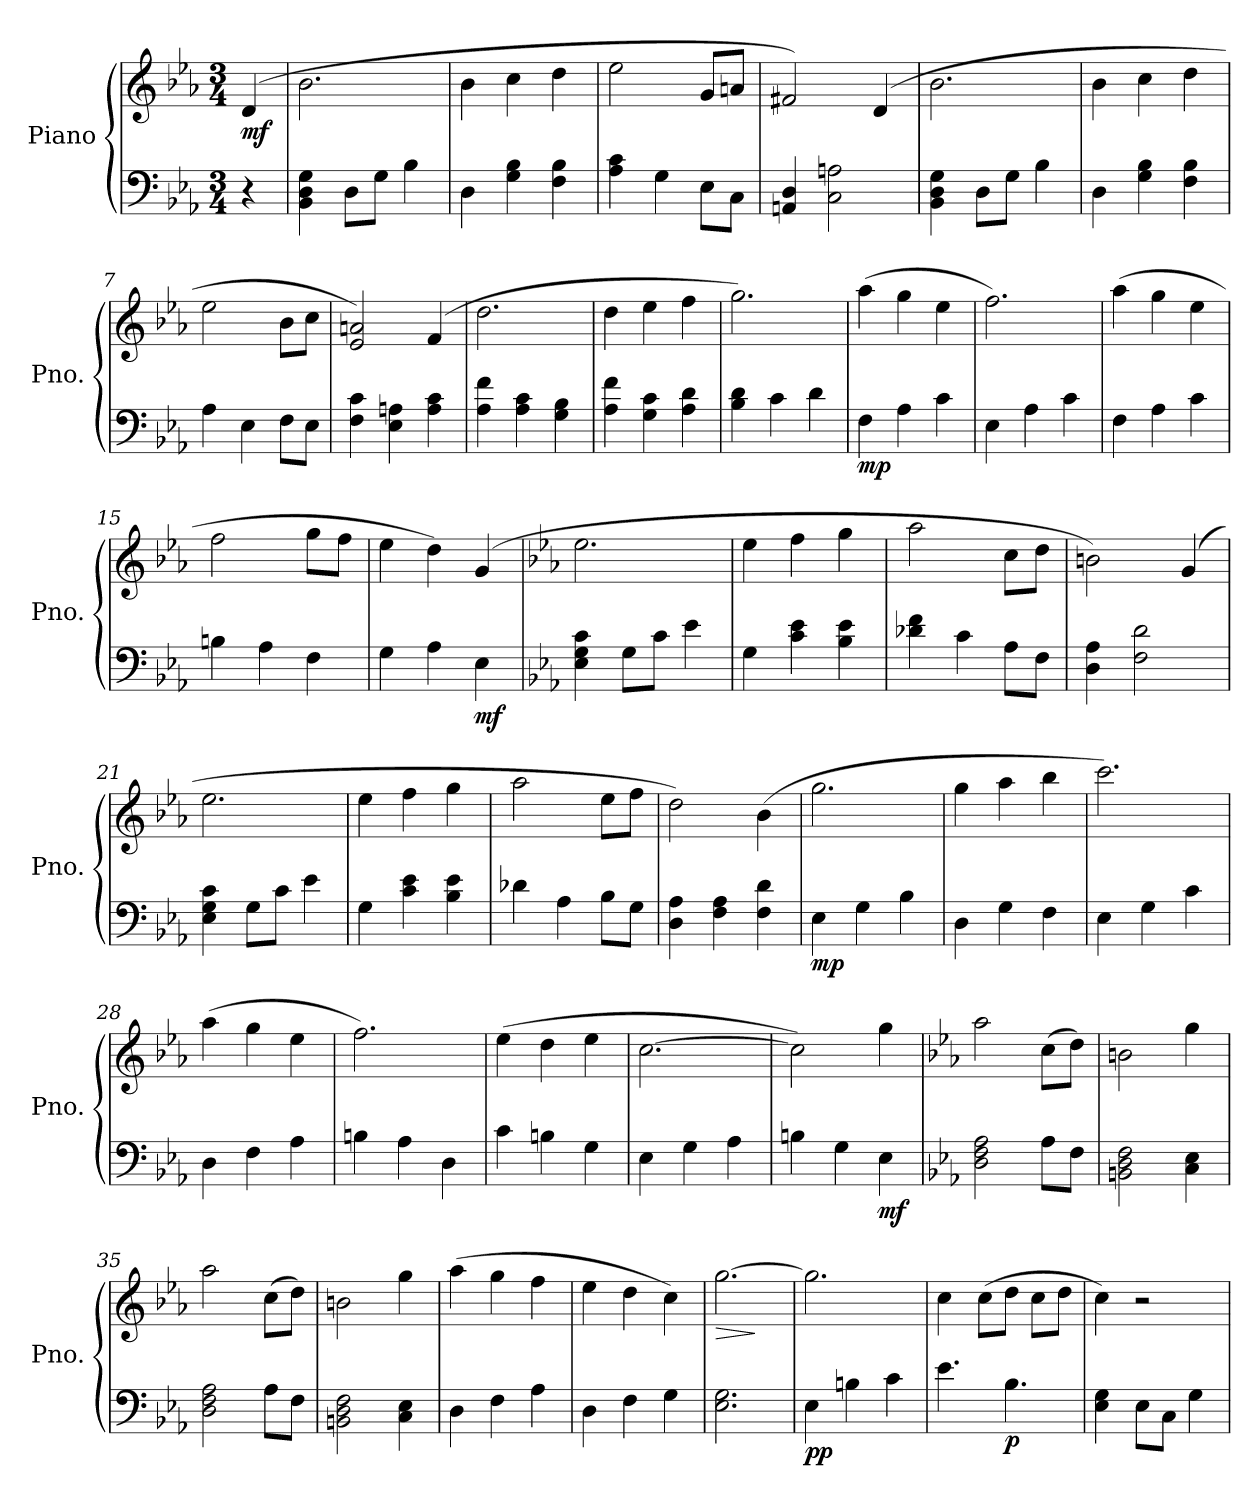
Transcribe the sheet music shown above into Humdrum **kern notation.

**kern	**kern	**dynam
*part1	*part1	*part1
*staff2	*staff1	*staff1/2
*I"Piano	*	*
*I'Pno.	*	*
*clefF4	*clefG2	*
*k[b-e-a-]	*k[b-e-a-]	*
*M3/4	*M3/4	*
*MM150	*MM150	*
=	=	=
!	!	!LO:DY:b
4r	(>4d/	mf
=1	=1	=1
4BB-\ 4D\ 4G\	2.b-\	.
8D\L	.	.
8G\J	.	.
4B-\	.	.
=2	=2	=2
4D\	4b-\	.
4G\ 4B-\	4cc\	.
4F\ 4B-\	4dd\	.
=3	=3	=3
4A-\ 4c\	2ee-\	.
4G\	.	.
8E-\L	8g/L	.
8C\J	8an/J	.
=4	=4	=4
4AAn/ 4D/	2f#X/)	.
2C\ 2An\	.	.
.	(>4d/	.
=5	=5	=5
4BB-\ 4D\ 4G\	2.b-\	.
8D\L	.	.
8G\J	.	.
4B-\	.	.
=6	=6	=6
4D\	4b-\	.
4G\ 4B-\	4cc\	.
4F\ 4B-\	4dd\	.
=7	=7	=7
4A-\	2ee-\	.
4E-\	.	.
8F\L	8b-\L	.
8E-\J	8cc\J	.
=8	=8	=8
4F\ 4c\	2e-/ 2an/)	.
4E-\ 4An\	.	.
4A\ 4c\	(>4f/	.
=9	=9	=9
4A-\ 4f\	2.dd\	.
4A-\ 4c\	.	.
4G\ 4B-\	.	.
!!LO:LB:g=z
=10	=10	=10
4A-\ 4f\	4dd\	.
4G\ 4c\	4ee-\	.
4A-\ 4d\	4ff\	.
=11	=11	=11
4B-\ 4d\	2.gg\)	.
4c\	.	.
4d\	.	.
=12	=12	=12
!	!	!LO:DY:b=2
4F\	(>4aa-\	mp
4A-\	4gg\	.
4c\	4ee-\	.
=13	=13	=13
4E-\	2.ff\)	.
4A-\	.	.
4c\	.	.
=14	=14	=14
4F\	(>4aa-\	.
4A-\	4gg\	.
4c\	4ee-\	.
=15	=15	=15
4Bn\	2ff\	.
4A-\	.	.
4F\	8gg\L	.
.	8ff\J	.
=16	=16	=16
4G\	4ee-\	.
4A-\	4dd\)	.
!	!	!LO:DY:b=2
4E-\	(>4g/	mf
!!LO:LB:g=z
=17	=17	=17
*k[b-e-a-]	*k[b-e-a-]	*
4E-\ 4G\ 4c\	2.ee-\	.
8G\L	.	.
8c\J	.	.
4e-\	.	.
=18	=18	=18
4G\	4ee-\	.
4c\ 4e-\	4ff\	.
4B-\ 4e-\	4gg\	.
=19	=19	=19
4d-X\ 4f\	2aa-\	.
4c\	.	.
8A-\L	8cc\L	.
8F\J	8dd\J	.
=20	=20	=20
4D\ 4A-\	2bn\)	.
2F\ 2d\	.	.
.	(>4g/	.
=21	=21	=21
4E-\ 4G\ 4c\	2.ee-\	.
8G\L	.	.
8c\J	.	.
4e-\	.	.
=22	=22	=22
4G\	4ee-\	.
4c\ 4e-\	4ff\	.
4B-\ 4e-\	4gg\	.
=23	=23	=23
4d-X\	2aa-\	.
4A-\	.	.
8B-\L	8ee-\L	.
8G\J	8ff\J	.
=24	=24	=24
4D\ 4A-\	2dd\)	.
4F\ 4A-\	.	.
4F\ 4d\	(>4b-\	.
=25	=25	=25
!	!	!LO:DY:b=2
4E-\	2.gg\	mp
4G\	.	.
4B-\	.	.
=26	=26	=26
4D\	4gg\	.
4G\	4aa-\	.
4F\	4bb-\	.
!!LO:LB:g=z
=27	=27	=27
4E-\	2.ccc\)	.
4G\	.	.
4c\	.	.
=28	=28	=28
4D\	(>4aa-\	.
4F\	4gg\	.
4A-\	4ee-\	.
=29	=29	=29
4Bn\	2.ff\)	.
4A-\	.	.
4D\	.	.
=30	=30	=30
4c\	(>4ee-\	.
4Bn\	4dd\	.
4G\	4ee-\	.
=31	=31	=31
4E-\	[2.cc\	.
4G\	.	.
4A-\	.	.
=32	=32	=32
4Bn\	2cc\])	.
4G\	.	.
!	!	!LO:DY:b=2
4E-\	4gg\	mf
!!LO:LB:g=z
=33	=33	=33
*k[b-e-a-]	*k[b-e-a-]	*
2D\ 2F\ 2A-\	2aa-\	.
8A-\L	(>8cc\L	.
8F\J	8dd\J)	.
=34	=34	=34
2BBn\ 2D\ 2F\	2bn\	.
4C\ 4E-\	4gg\	.
=35	=35	=35
2D\ 2F\ 2A-\	2aa-\	.
8A-\L	(>8cc\L	.
8F\J	8dd\J)	.
=36	=36	=36
2BBn\ 2D\ 2F\	2bn\	.
4C\ 4E-\	4gg\	.
=37	=37	=37
4D\	(>4aa-\	.
4F\	4gg\	.
4A-\	4ff\	.
=38	=38	=38
4D\	4ee-\	.
4F\	4dd\	.
4G\	4cc\)	.
=39	=39	=39
!	!	!LO:HP:b
2.E-\ 2.G\	[2.gg\	>
.	.	]
=40	=40	=40
!	!	!LO:DY:b=2
4E-\	2.gg\]	pp
4Bn\	.	.
4c\	.	.
!!LO:PB:g=z
=41	=41	=41
4.e-\	4cc\	.
.	(>8cc\L	.
!	!	!LO:DY:b=2
4.B-\	8dd\J	p
.	8cc\L	.
.	8dd\J	.
=42	=42	=42
4E-\ 4G\	4cc\)	.
8E-\L	2r	.
8C\J	.	.
4G\	.	.
=	=	=
*-	*-	*-
